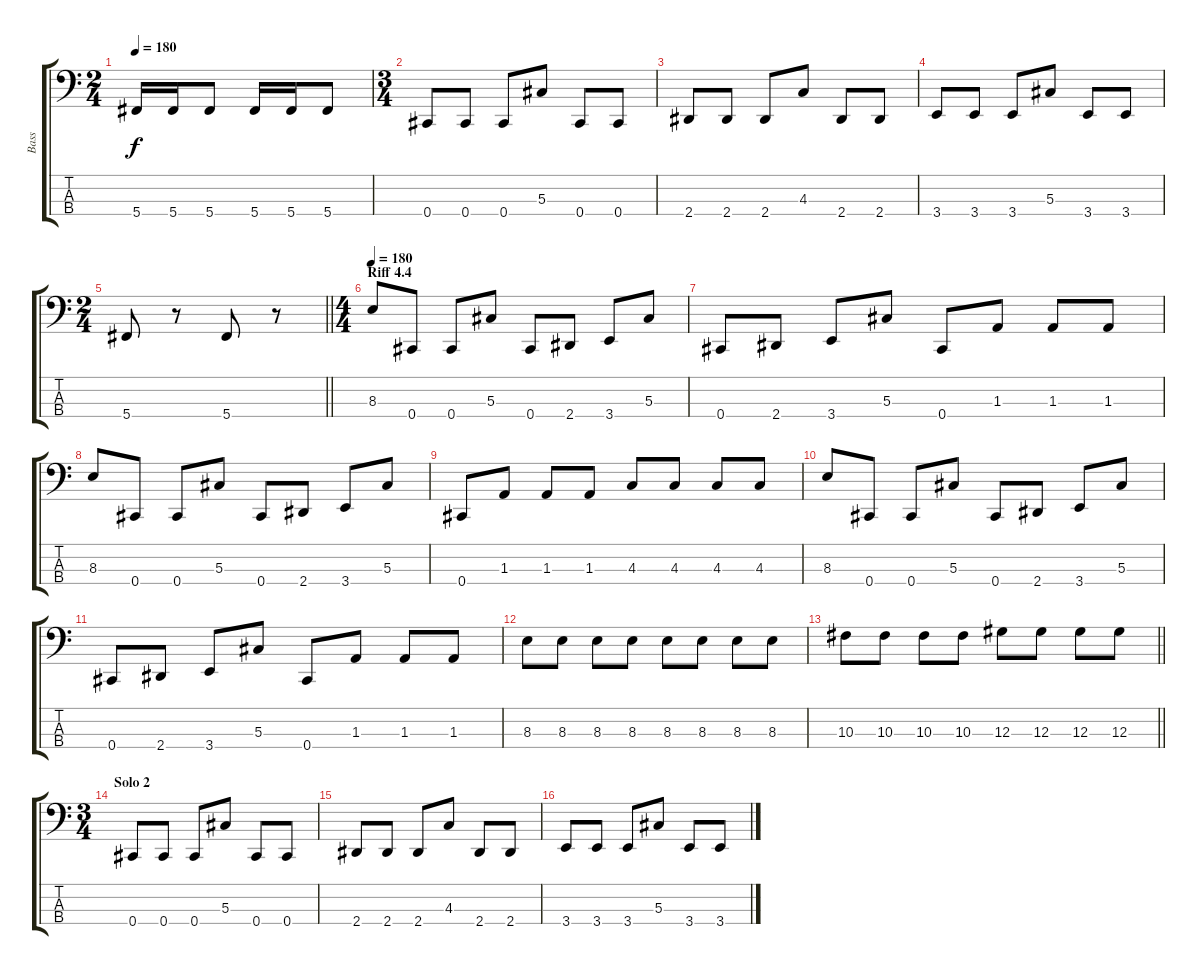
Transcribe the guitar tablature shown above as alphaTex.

\track ("Bass" "Bass") {instrument electricbassfinger}
\staff {score tabs}
\tuning (Gb2 Db2 Ab1 Db1) {hide}
\ts (2 4)
\tempo 180
\clef f4
\ks c
5.4.16{dy f} 5.4.16 5.4.8 5.4.16 5.4.16 5.4.8 |
\ts (3 4)
0.4.8 0.4.8 0.4.8 5.3.8 0.4.8 0.4.8 |
2.4.8 2.4.8 2.4.8 4.3.8 2.4.8 2.4.8 |
3.4.8 3.4.8 3.4.8 5.3.8 3.4.8 3.4.8 |
\ts (2 4)
\barLineRight lightlight
5.4.8 r.8 5.4.8 r.8 |
\ts (4 4)
\section ("" "Riff 4.4")
\tempo 180
8.3.8 0.4.8 0.4.8 5.3.8 0.4.8 2.4.8 3.4.8 5.3.8 |
0.4.8 2.4.8 3.4.8 5.3.8 0.4.8 1.3.8 1.3.8 1.3.8 |
8.3.8 0.4.8 0.4.8 5.3.8 0.4.8 2.4.8 3.4.8 5.3.8 |
0.4.8 1.3.8 1.3.8 1.3.8 4.3.8 4.3.8 4.3.8 4.3.8 |
8.3.8 0.4.8 0.4.8 5.3.8 0.4.8 2.4.8 3.4.8 5.3.8 |
0.4.8 2.4.8 3.4.8 5.3.8 0.4.8 1.3.8 1.3.8 1.3.8 |
8.3.8 8.3.8 8.3.8 8.3.8 8.3.8 8.3.8 8.3.8 8.3.8 |
\barLineRight lightlight
10.3.8 10.3.8 10.3.8 10.3.8 12.3.8 12.3.8 12.3.8 12.3.8 |
\ts (3 4)
\section ("" "Solo 2")
0.4.8 0.4.8 0.4.8 5.3.8 0.4.8 0.4.8 |
2.4.8 2.4.8 2.4.8 4.3.8 2.4.8 2.4.8 |
3.4.8 3.4.8 3.4.8 5.3.8 3.4.8 3.4.8
